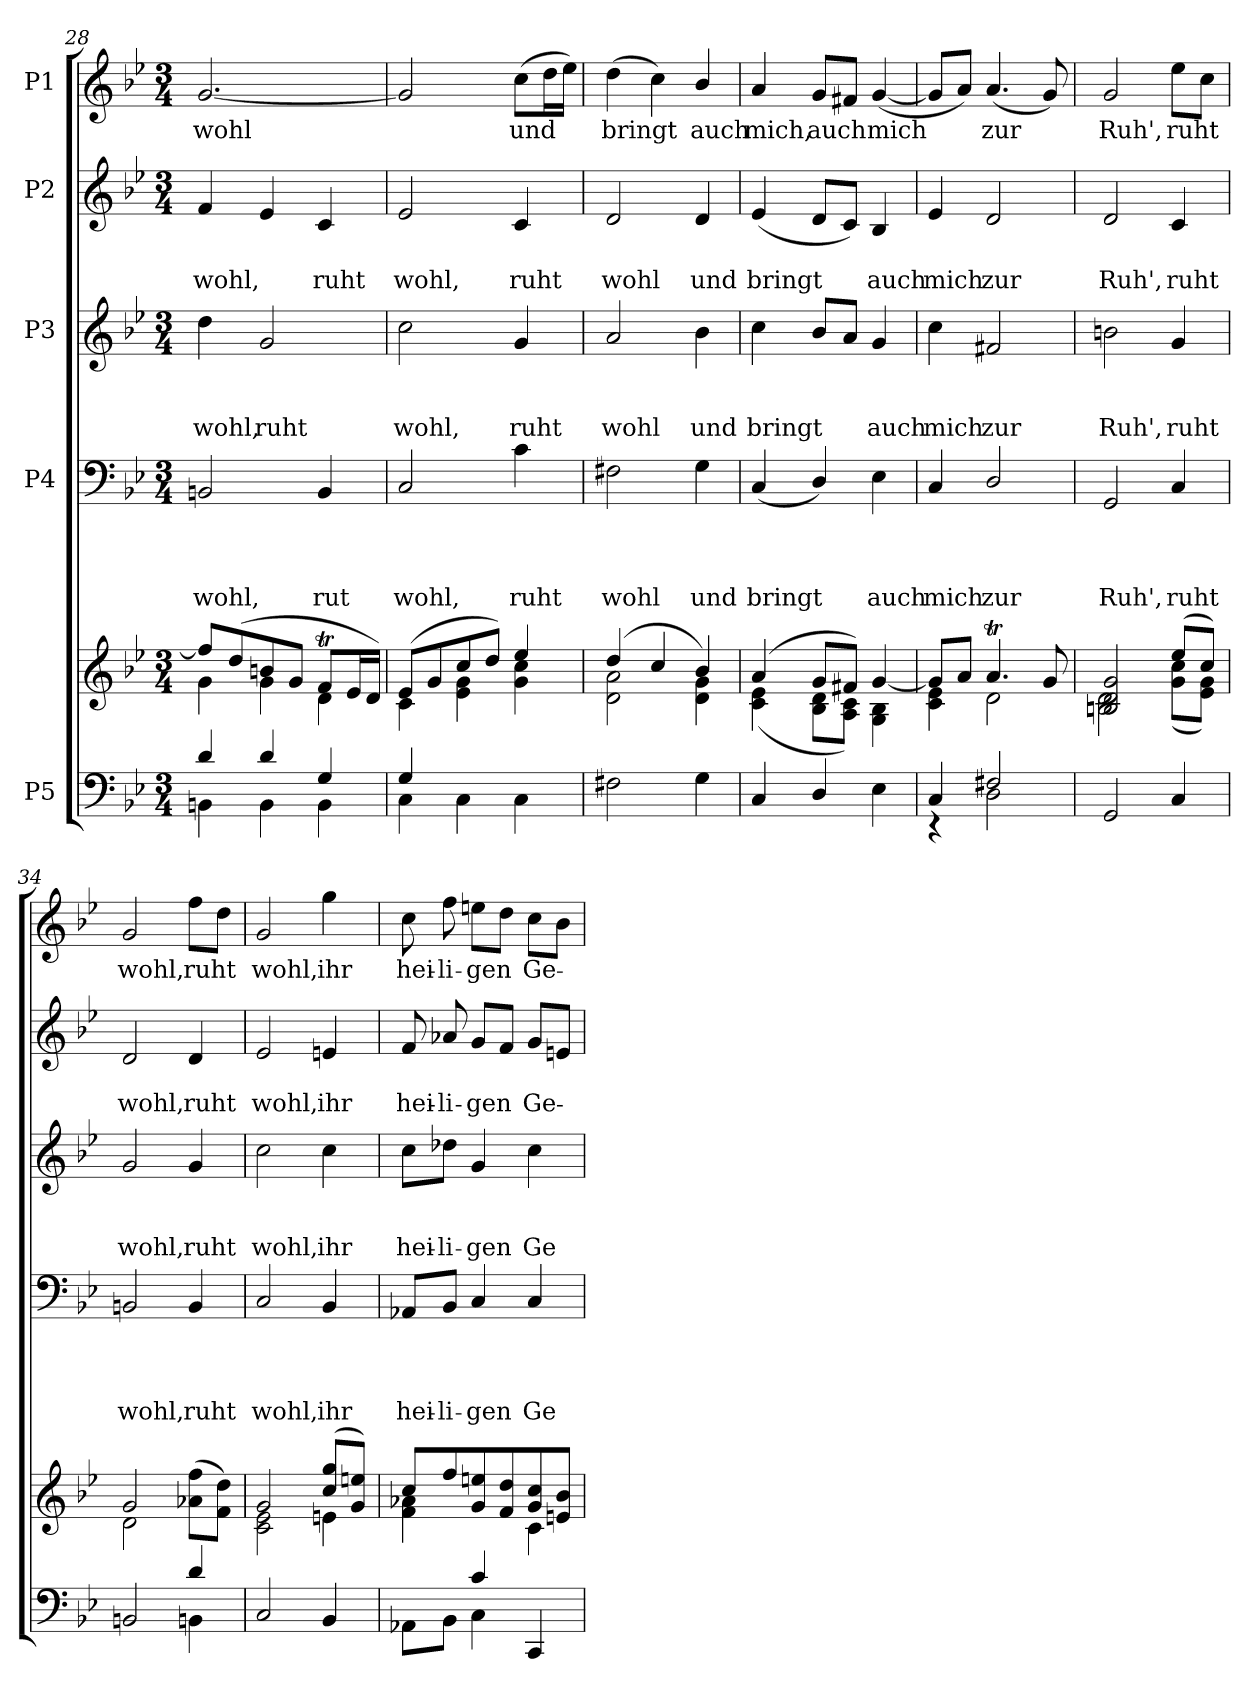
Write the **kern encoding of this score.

**kern	**kern	**kern	**text	**text	**text	**text	**kern	**text	**text	**text	**kern	**text	**text	**kern	**text
*part5	*part5	*part4	*part4	*part4	*part4	*part4	*part3	*part3	*part3	*part3	*part2	*part2	*part2	*part1	*part1
*staff6	*staff5	*staff4	*staff4	*staff4	*staff4	*staff4	*staff3	*staff3	*staff3	*staff3	*staff2	*staff2	*staff2	*staff1	*staff1
*I"P5	*	*I"P4	*	*	*	*	*I"P3	*	*	*	*I"P2	*	*	*I"P1	*
*clefF4	*clefG2	*clefF4	*	*	*	*	*clefG2	*	*	*	*clefG2	*	*	*clefG2	*
*	*	*	*	*	*	*	*ITrd7c12	*	*	*	*	*	*	*	*
*k[b-e-]	*k[b-e-]	*k[b-e-]	*	*	*	*	*k[b-e-]	*	*	*	*k[b-e-]	*	*	*k[b-e-]	*
*B-:	*B-:	*B-:	*	*	*	*	*B-:	*	*	*	*B-:	*	*	*B-:	*
*M3/4	*M3/4	*M3/4	*	*	*	*	*M3/4	*	*	*	*M3/4	*	*	*M3/4	*
=28	=28	=28	=28	=28	=28	=28	=28	=28	=28	=28	=28	=28	=28	=28	=28
*^	*^	*	*	*	*	*	*	*	*	*	*	*	*	*	*
!	!	!	!	!	!	!	!	!LO:LY:b	!	!	!	!LO:LY:b	!	!	!LO:LY:b	!	!LO:LY:b
4d/	4BBn\	8ff/L]	4g\	2BBn/	.	.	.	wohl,	4d\	.	.	wohl,	4f/	.	wohl,	[<2.g/	wohl
.	.	(>8dd/	.	.	.	.	.	.	.	.	.	.	.	.	.	.	.
!	!	!	!	!	!	!	!	!	!	!	!	!LO:LY:b	!	!	!	!	!
4d/	4BB\	8bn/	4g\	.	.	.	.	.	2G/	.	.	ruht	4e-/	.	.	.	.
.	.	8g/J	.	.	.	.	.	.	.	.	.	.	.	.	.	.	.
!	!	!	!	!	!	!	!	!LO:LY:b	!	!	!	!	!	!	!LO:LY:b	!	!
4G/	4BB\	8fT/L	4d\	4BB/	.	.	.	rut	.	.	.	.	4c/	.	ruht	.	.
.	.	16e-/L	.	.	.	.	.	.	.	.	.	.	.	.	.	.	.
.	.	16d/JJ)	.	.	.	.	.	.	.	.	.	.	.	.	.	.	.
=29	=29	=29	=29	=29	=29	=29	=29	=29	=29	=29	=29	=29	=29	=29	=29	=29	=29
!	!	!	!	!	!	!	!	!LO:LY:b	!	!	!	!LO:LY:b	!	!	!LO:LY:b	!	!
4G/	4C\	(>8e-/L	4c\	2C/	.	.	.	wohl,	2c\	.	.	wohl,	2e-/	.	wohl,	2g/]	.
.	.	8g/	.	.	.	.	.	.	.	.	.	.	.	.	.	.	.
2ryy	4C\	8cc/	4e-\ 4g\	.	.	.	.	.	.	.	.	.	.	.	.	.	.
.	.	8dd/J)	.	.	.	.	.	.	.	.	.	.	.	.	.	.	.
!	!	!	!	!	!	!	!	!LO:LY:b	!	!	!	!LO:LY:b	!	!	!LO:LY:b	!	!LO:LY:b
.	4C\	4ee-/	4g\ 4cc\	4c\	.	.	.	ruht	4G/	.	.	ruht	4c/	.	ruht	(>8cc\L	und
.	.	.	.	.	.	.	.	.	.	.	.	.	.	.	.	16dd\L	.
.	.	.	.	.	.	.	.	.	.	.	.	.	.	.	.	16ee-\JJ)	.
!!LO:PB:g=z
=30	=30	=30	=30	=30	=30	=30	=30	=30	=30	=30	=30	=30	=30	=30	=30	=30	=30
!	!	!	!	!	!	!	!	!LO:LY:b	!	!	!	!LO:LY:b	!	!	!LO:LY:b	!	!LO:LY:b
2F#X\	2.ryy	(>4dd/	2d\ 2a\	2F#X\	.	.	.	wohl	2A/	.	.	wohl	2d/	.	wohl	(>4dd\	bringt
.	.	4cc/	.	.	.	.	.	.	.	.	.	.	.	.	.	4cc\)	.
!	!	!	!	!	!	!	!	!LO:LY:b	!	!	!	!LO:LY:b	!	!	!LO:LY:b	!	!LO:LY:b
4G\	.	4b-/)	4d\ 4g\	4G\	.	.	.	und	4B-\	.	.	und	4d/	.	und	4b-/	auch
=31	=31	=31	=31	=31	=31	=31	=31	=31	=31	=31	=31	=31	=31	=31	=31	=31	=31
!	!	!	!	!	!	!	!	!LO:LY:b	!	!	!	!LO:LY:b	!	!	!LO:LY:b	!	!LO:LY:b
4C/	2.ryy	(>4a/	(<4c\ 4e-\	(<4C/	.	.	.	bringt	4c\	.	.	bringt	(>4e-/	.	bringt	4a/	mich,
!	!	!	!	!	!	!	!	!	!	!	!	!	!	!	!	!	!LO:LY:b
4D/	.	8g/L	8B-\ 8d\L	4D/)	.	.	.	.	8B-/L	.	.	.	8d/L	.	.	8g/L	auch
.	.	8f#X/J)	8A\ 8c\J)	.	.	.	.	.	8A/J	.	.	.	8c/J)	.	.	8f#X/J	.
!	!	!	!	!	!	!	!	!LO:LY:b	!	!	!	!LO:LY:b	!	!	!LO:LY:b	!	!LO:LY:b
4E-\	.	4G\ 4B-\	[>4g/	4E-\	.	.	.	auch	4G/	.	.	auch	4B-/	.	auch	(<[<4g/	mich
=32	=32	=32	=32	=32	=32	=32	=32	=32	=32	=32	=32	=32	=32	=32	=32	=32	=32
!	!	!	!	!	!	!	!	!LO:LY:b	!	!	!	!LO:LY:b	!	!	!LO:LY:b	!	!
4C/	4rEE	4c\ 4e-\	8g/L]	4C/	.	.	.	mich	4c\	.	.	mich	4e-/	.	mich	8g/L]	.
.	.	.	8a/J	.	.	.	.	.	.	.	.	.	.	.	.	8a/J)	.
!	!	!	!	!	!	!	!	!LO:LY:b	!	!	!	!LO:LY:b	!	!	!LO:LY:b	!	!LO:LY:b
2F#X/	2D\	4.at/	2d\	2D/	.	.	.	zur	2F#X/	.	.	zur	2d/	.	zur	(<4.a/	zur
.	.	8g/	.	.	.	.	.	.	.	.	.	.	.	.	.	8g/)	.
=33	=33	=33	=33	=33	=33	=33	=33	=33	=33	=33	=33	=33	=33	=33	=33	=33	=33
!	!	!	!	!	!	!	!	!LO:LY:b	!	!	!	!LO:LY:b	!	!	!LO:LY:b	!	!LO:LY:b
2GG/	2.ryy	2Bn/ 2d/ 2g/	2Bn\ 2d\	2GG/	.	.	.	Ruh',	2Bn\	.	.	Ruh',	2d/	.	Ruh',	2g/	Ruh',
!	!	!	!	!	!	!	!	!LO:LY:b	!	!	!	!LO:LY:b	!	!	!LO:LY:b	!	!LO:LY:b
4C/	.	(>8ee-/L	(<8g\ 8cc\L	4C/	.	.	.	ruht	4G/	.	.	ruht	4c/	.	ruht	8ee-\L	ruht
.	.	8cc/J)	8e-\ 8g\J)	.	.	.	.	.	.	.	.	.	.	.	.	8cc\J	.
=34	=34	=34	=34	=34	=34	=34	=34	=34	=34	=34	=34	=34	=34	=34	=34	=34	=34
!	!	!	!	!	!	!	!	!LO:LY:b	!	!	!	!LO:LY:b	!	!	!LO:LY:b	!	!LO:LY:b
2BBn/	2ryy	2g/	2d\	2BBn/	.	.	.	wohl,	2G/	.	.	wohl,	2d/	.	wohl,	2g/	wohl,
!	!	!	!	!	!	!	!	!LO:LY:b	!	!	!	!LO:LY:b	!	!	!LO:LY:b	!	!LO:LY:b
4d/	4BBni\	(>8a-X\ 8ff\L	4ryy	4BB/	.	.	.	ruht	4G/	.	.	ruht	4d/	.	ruht	8ff\L	ruht
.	.	8f\ 8dd\J)	.	.	.	.	.	.	.	.	.	.	.	.	.	8dd\J	.
!!LO:LB:g=z
=35	=35	=35	=35	=35	=35	=35	=35	=35	=35	=35	=35	=35	=35	=35	=35	=35	=35
!	!	!	!	!	!	!	!	!LO:LY:b	!	!	!	!LO:LY:b	!	!	!LO:LY:b	!	!LO:LY:b
2C/	2.ryy	2g/	2c\ 2e-\	2C/	.	.	.	wohl,	2c\	.	.	wohl,	2e-/	.	wohl,	2g/	wohl,
!	!	!	!	!	!	!	!	!LO:LY:b	!	!	!	!LO:LY:b	!	!	!LO:LY:b	!	!LO:LY:b
4BB-/	.	(>8cc/ 8gg/L	4en\	4BB-/	.	.	.	ihr	4c\	.	.	ihr	4en/	.	ihr	4gg\	ihr
.	.	8g/ 8een/J)	.	.	.	.	.	.	.	.	.	.	.	.	.	.	.
=36	=36	=36	=36	=36	=36	=36	=36	=36	=36	=36	=36	=36	=36	=36	=36	=36	=36
!	!	!	!	!	!	!	!	!LO:LY:b	!	!	!	!LO:LY:b	!	!	!LO:LY:b	!	!LO:LY:b
8AA-X\L	4ryy	8cc/L	4f\ 4a-X\	8AA-X/L	.	.	.	hei-	8c\L	.	.	hei-	8f/	.	hei-	8cc\	hei-
!	!	!	!	!	!	!	!	!LO:LY:b	!	!	!	!LO:LY:b	!	!	!LO:LY:b	!	!LO:LY:b
8BB-\J	.	8ff/	.	8BB-/J	.	.	.	-li-	8d-X\J	.	.	-li-	8a-X/	.	-li-	8ff\	-li-
!	!	!	!	!	!	!	!	!LO:LY:b	!	!	!	!LO:LY:b	!	!	!LO:LY:b	!	!LO:LY:b
4C\	4c/	8g/ 8een/	4ryy	4C/	.	.	.	-gen	4G/	.	.	-gen	8g/L	.	-gen	8een\L	-gen
.	.	8f/ 8dd/	.	.	.	.	.	.	.	.	.	.	8f/J	.	.	8dd\J	.
!	!	!	!	!	!	!	!	!LO:LY:b	!	!	!	!LO:LY:b	!	!	!LO:LY:b	!	!LO:LY:b
4CC/	4ryy	8g/ 8cc/	4c\	4C/	.	.	.	Ge-	4c\	.	.	Ge-	8g/L	.	Ge-	8cc\L	Ge-
.	.	8en/ 8b-/J	.	.	.	.	.	.	.	.	.	.	8en/J	.	.	8b-\J	.
*v	*v	*	*	*	*	*	*	*	*	*	*	*	*	*	*	*	*
*	*v	*v	*	*	*	*	*	*	*	*	*	*	*	*	*	*
=	=	=	=	=	=	=	=	=	=	=	=	=	=	=	=
*-	*-	*-	*-	*-	*-	*-	*-	*-	*-	*-	*-	*-	*-	*-	*-
